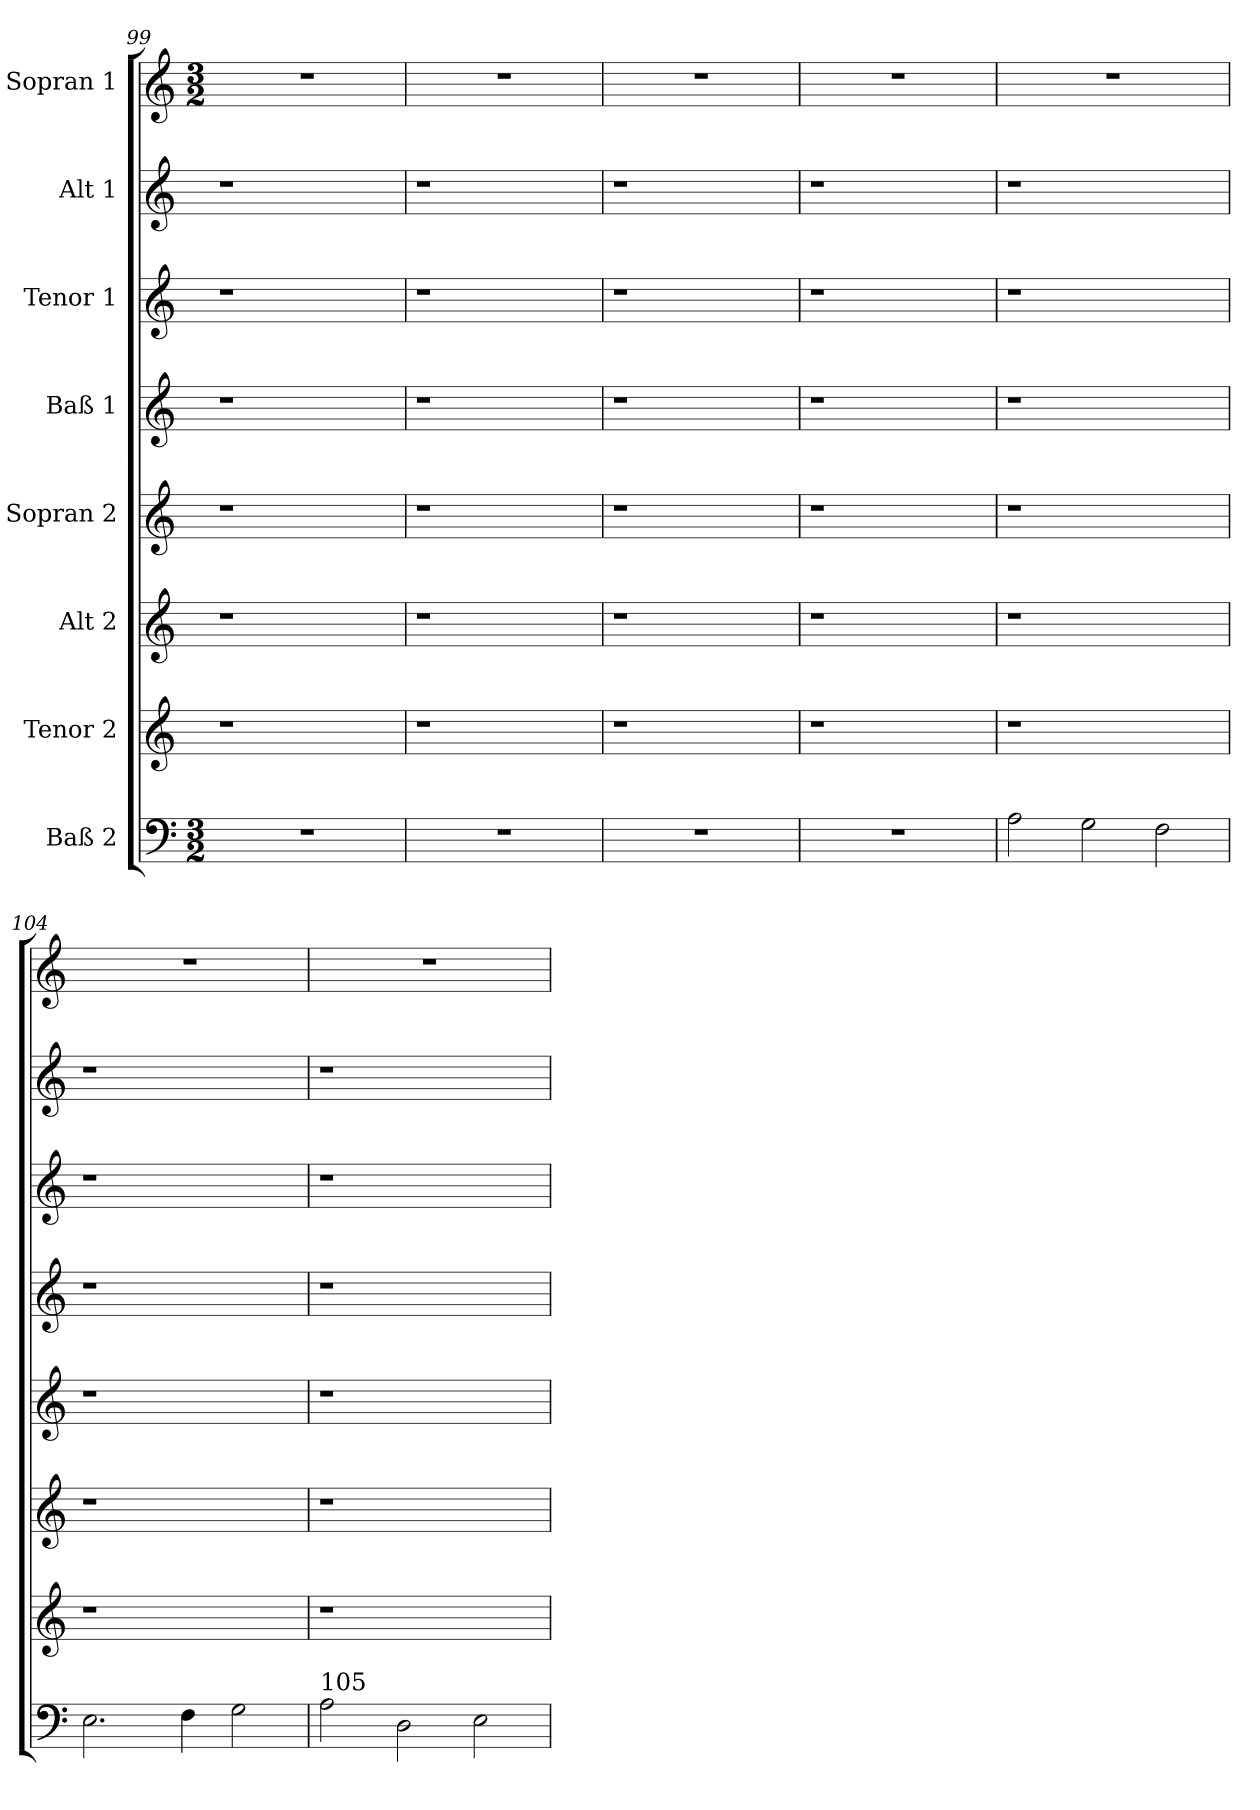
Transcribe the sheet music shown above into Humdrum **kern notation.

**kern	**kern	**kern	**kern	**kern	**kern	**kern	**kern
*part8	*part7	*part6	*part5	*part4	*part3	*part2	*part1
*staff8	*staff7	*staff6	*staff5	*staff4	*staff3	*staff2	*staff1
*I"Baß 2	*I"Tenor 2	*I"Alt 2	*I"Sopran 2	*I"Baß 1	*I"Tenor 1	*I"Alt 1	*I"Sopran 1
*clefF4	*clefG2	*clefG2	*clefG2	*clefG2	*clefG2	*clefG2	*clefG2
*k[]	*k[]	*k[]	*k[]	*k[]	*k[]	*k[]	*k[]
*M3/2	*	*	*	*	*	*	*M3/2
=99	=99	=99	=99	=99	=99	=99	=99
1.r	1r	1r	1r	1r	1r	1r	1.r
.	2ryy	2ryy	2ryy	2ryy	2ryy	2ryy	.
=100	=100	=100	=100	=100	=100	=100	=100
1.r	1r	1r	1r	1r	1r	1r	1.r
.	2ryy	2ryy	2ryy	2ryy	2ryy	2ryy	.
=101	=101	=101	=101	=101	=101	=101	=101
1.r	1r	1r	1r	1r	1r	1r	1.r
.	2ryy	2ryy	2ryy	2ryy	2ryy	2ryy	.
=102	=102	=102	=102	=102	=102	=102	=102
1.r	1r	1r	1r	1r	1r	1r	1.r
.	2ryy	2ryy	2ryy	2ryy	2ryy	2ryy	.
=103	=103	=103	=103	=103	=103	=103	=103
2A\	1r	1r	1r	1r	1r	1r	1.r
2G\	.	.	.	.	.	.	.
2F\	2ryy	2ryy	2ryy	2ryy	2ryy	2ryy	.
=104	=104	=104	=104	=104	=104	=104	=104
2.E\	1r	1r	1r	1r	1r	1r	1.r
4F\	.	.	.	.	.	.	.
2G\	2ryy	2ryy	2ryy	2ryy	2ryy	2ryy	.
=105	=105	=105	=105	=105	=105	=105	=105
!LO:TX:a:t=105	!	!	!	!	!	!	!
2A\	1r	1r	1r	1r	1r	1r	1.r
2D\	.	.	.	.	.	.	.
2E\	2ryy	2ryy	2ryy	2ryy	2ryy	2ryy	.
=	=	=	=	=	=	=	=
*-	*-	*-	*-	*-	*-	*-	*-
